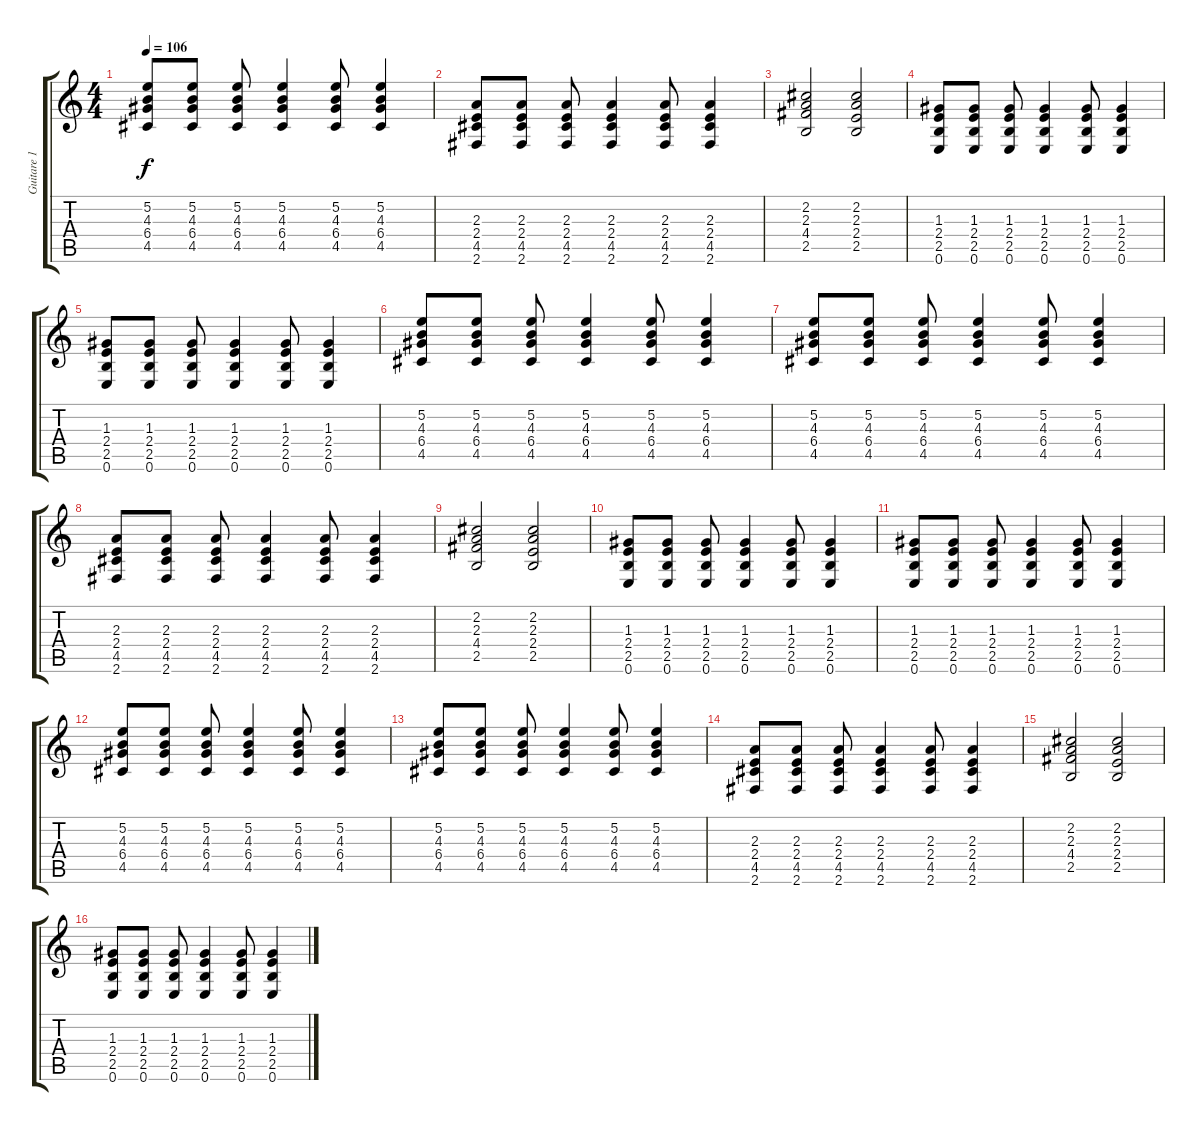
\track ("Guitare 1" "Guitare 1") {instrument electricguitarclean}
\staff {score tabs}
\tuning (E4 B3 G3 D3 A2 E2) {hide}
\ts (4 4)
\tempo 106
\clef g2
\ks c
(5.2 4.3 6.4 4.5).8{dy f} (5.2 4.3 6.4 4.5).8 (5.2 4.3 6.4 4.5).8 (5.2 4.3 6.4 4.5).4 (5.2 4.3 6.4 4.5).8 (5.2 4.3 6.4 4.5).4 |
(2.3 2.4 4.5 2.6).8 (2.3 2.4 4.5 2.6).8 (2.3 2.4 4.5 2.6).8 (2.3 2.4 4.5 2.6).4 (2.3 2.4 4.5 2.6).8 (2.3 2.4 4.5 2.6).4 |
(2.2 2.3 4.4 2.5).2 (2.2 2.3 2.4 2.5).2 |
(1.3 2.4 2.5 0.6).8 (1.3 2.4 2.5 0.6).8 (1.3 2.4 2.5 0.6).8 (1.3 2.4 2.5 0.6).4 (1.3 2.4 2.5 0.6).8 (1.3 2.4 2.5 0.6).4 |
(1.3 2.4 2.5 0.6).8 (1.3 2.4 2.5 0.6).8 (1.3 2.4 2.5 0.6).8 (1.3 2.4 2.5 0.6).4 (1.3 2.4 2.5 0.6).8 (1.3 2.4 2.5 0.6).4 |
(5.2 4.3 6.4 4.5).8 (5.2 4.3 6.4 4.5).8 (5.2 4.3 6.4 4.5).8 (5.2 4.3 6.4 4.5).4 (5.2 4.3 6.4 4.5).8 (5.2 4.3 6.4 4.5).4 |
(5.2 4.3 6.4 4.5).8 (5.2 4.3 6.4 4.5).8 (5.2 4.3 6.4 4.5).8 (5.2 4.3 6.4 4.5).4 (5.2 4.3 6.4 4.5).8 (5.2 4.3 6.4 4.5).4 |
(2.3 2.4 4.5 2.6).8 (2.3 2.4 4.5 2.6).8 (2.3 2.4 4.5 2.6).8 (2.3 2.4 4.5 2.6).4 (2.3 2.4 4.5 2.6).8 (2.3 2.4 4.5 2.6).4 |
(2.2 2.3 4.4 2.5).2 (2.2 2.3 2.4 2.5).2 |
(1.3 2.4 2.5 0.6).8 (1.3 2.4 2.5 0.6).8 (1.3 2.4 2.5 0.6).8 (1.3 2.4 2.5 0.6).4 (1.3 2.4 2.5 0.6).8 (1.3 2.4 2.5 0.6).4 |
(1.3 2.4 2.5 0.6).8 (1.3 2.4 2.5 0.6).8 (1.3 2.4 2.5 0.6).8 (1.3 2.4 2.5 0.6).4 (1.3 2.4 2.5 0.6).8 (1.3 2.4 2.5 0.6).4 |
(5.2 4.3 6.4 4.5).8 (5.2 4.3 6.4 4.5).8 (5.2 4.3 6.4 4.5).8 (5.2 4.3 6.4 4.5).4 (5.2 4.3 6.4 4.5).8 (5.2 4.3 6.4 4.5).4 |
(5.2 4.3 6.4 4.5).8 (5.2 4.3 6.4 4.5).8 (5.2 4.3 6.4 4.5).8 (5.2 4.3 6.4 4.5).4 (5.2 4.3 6.4 4.5).8 (5.2 4.3 6.4 4.5).4 |
(2.3 2.4 4.5 2.6).8 (2.3 2.4 4.5 2.6).8 (2.3 2.4 4.5 2.6).8 (2.3 2.4 4.5 2.6).4 (2.3 2.4 4.5 2.6).8 (2.3 2.4 4.5 2.6).4 |
(2.2 2.3 4.4 2.5).2 (2.2 2.3 2.4 2.5).2 |
(1.3 2.4 2.5 0.6).8 (1.3 2.4 2.5 0.6).8 (1.3 2.4 2.5 0.6).8 (1.3 2.4 2.5 0.6).4 (1.3 2.4 2.5 0.6).8 (1.3 2.4 2.5 0.6).4
